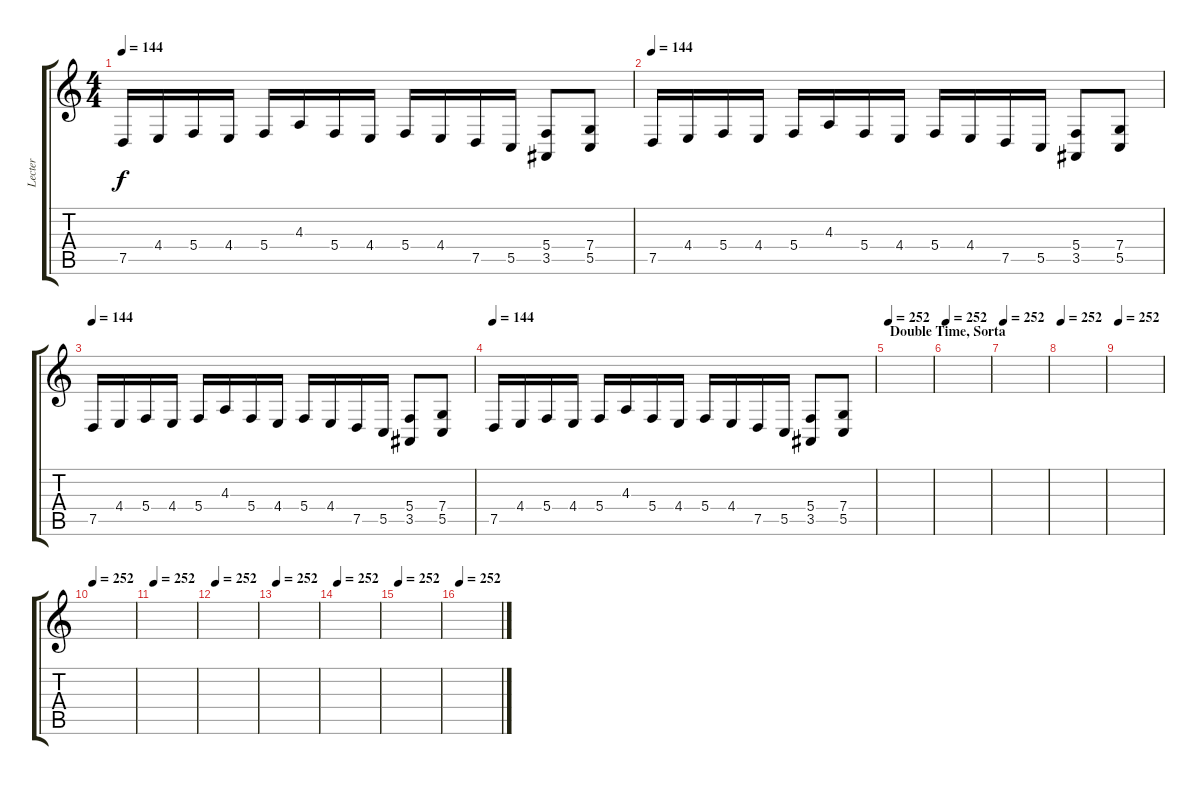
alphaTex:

\track ("Lecter" "Lecter") {instrument harpsichord}
\staff {score tabs}
\tuning (D4 A3 F3 C3 G2 D2) {hide}
\ts (4 4)
\tempo 144
\clef g2
\ks c
7.5.16{dy f} 4.4.16 5.4.16 4.4.16 5.4.16 4.3.16 5.4.16 4.4.16 5.4.16 4.4.16 7.5.16 5.5.16 (5.4 3.5).8 (7.4 5.5).8 |
\tempo 144
7.5.16 4.4.16 5.4.16 4.4.16 5.4.16 4.3.16 5.4.16 4.4.16 5.4.16 4.4.16 7.5.16 5.5.16 (5.4 3.5).8 (7.4 5.5).8 |
\tempo 144
7.5.16 4.4.16 5.4.16 4.4.16 5.4.16 4.3.16 5.4.16 4.4.16 5.4.16 4.4.16 7.5.16 5.5.16 (5.4 3.5).8 (7.4 5.5).8 |
\tempo 144
7.5.16 4.4.16 5.4.16 4.4.16 5.4.16 4.3.16 5.4.16 4.4.16 5.4.16 4.4.16 7.5.16 5.5.16 (5.4 3.5).8 (7.4 5.5).8 |
\section ("" "Double Time, Sorta")
\tempo 252
|
\tempo 252
|
\tempo 252
|
\tempo 252
|
\tempo 252
|
\tempo 252
|
\tempo 252
|
\tempo 252
|
\tempo 252
|
\tempo 252
|
\tempo 252
|
\tempo 252
